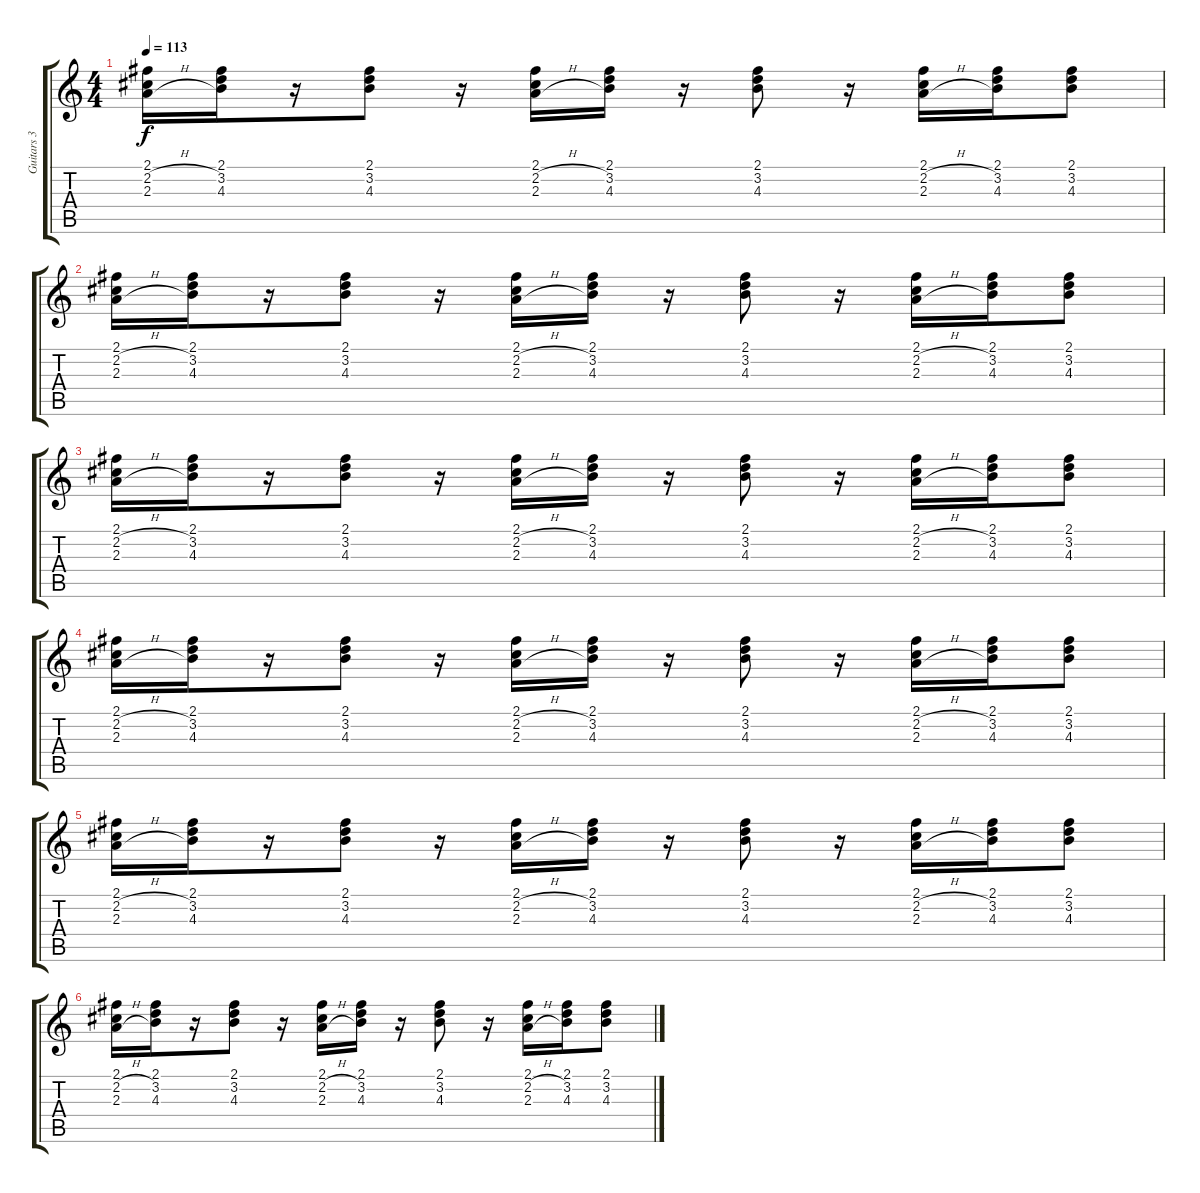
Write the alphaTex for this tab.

\track ("Guitars 3" "Guitars 3") {instrument distortionguitar}
\staff {score tabs}
\tuning (E4 B3 G3 D3 A2 E2) {hide}
\ts (4 4)
\tempo 113
\clef g2
\ks c
(2.1 2.2{h} 2.3{h}).16{dy f} (2.1 3.2 4.3).16 r.16 (2.1 3.2 4.3).8 r.16 (2.1 2.2{h} 2.3{h}).16 (2.1 3.2 4.3).16 r.16 (2.1 3.2 4.3).8 r.16 (2.1 2.2{h} 2.3{h}).16 (2.1 3.2 4.3).16 (2.1 3.2 4.3).8 |
(2.1 2.2{h} 2.3{h}).16 (2.1 3.2 4.3).16 r.16 (2.1 3.2 4.3).8 r.16 (2.1 2.2{h} 2.3{h}).16 (2.1 3.2 4.3).16 r.16 (2.1 3.2 4.3).8 r.16 (2.1 2.2{h} 2.3{h}).16 (2.1 3.2 4.3).16 (2.1 3.2 4.3).8 |
(2.1 2.2{h} 2.3{h}).16{balance 0} (2.1 3.2 4.3).16 r.16 (2.1 3.2 4.3).8 r.16 (2.1 2.2{h} 2.3{h}).16 (2.1 3.2 4.3).16 r.16 (2.1 3.2 4.3).8 r.16 (2.1 2.2{h} 2.3{h}).16 (2.1 3.2 4.3).16 (2.1 3.2 4.3).8 |
(2.1 2.2{h} 2.3{h}).16 (2.1 3.2 4.3).16 r.16 (2.1 3.2 4.3).8 r.16 (2.1 2.2{h} 2.3{h}).16 (2.1 3.2 4.3).16 r.16 (2.1 3.2 4.3).8 r.16 (2.1 2.2{h} 2.3{h}).16 (2.1 3.2 4.3).16 (2.1 3.2 4.3).8 |
(2.1 2.2{h} 2.3{h}).16 (2.1 3.2 4.3).16 r.16 (2.1 3.2 4.3).8 r.16 (2.1 2.2{h} 2.3{h}).16 (2.1 3.2 4.3).16 r.16 (2.1 3.2 4.3).8 r.16 (2.1 2.2{h} 2.3{h}).16 (2.1 3.2 4.3).16 (2.1 3.2 4.3).8 |
(2.1 2.2{h} 2.3{h}).16 (2.1 3.2 4.3).16 r.16 (2.1 3.2 4.3).8 r.16 (2.1 2.2{h} 2.3{h}).16 (2.1 3.2 4.3).16 r.16 (2.1 3.2 4.3).8 r.16 (2.1 2.2{h} 2.3{h}).16 (2.1 3.2 4.3).16 (2.1 3.2 4.3).8
